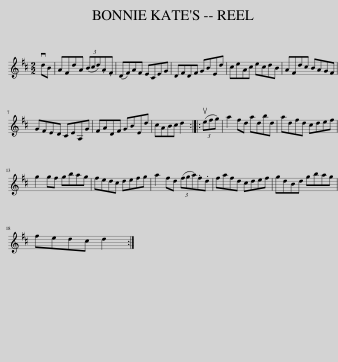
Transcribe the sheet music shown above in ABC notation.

X:1
L:1/8
M:2/2
I:linebreak $
K:D
V:1 treble
V:1
 vdB | AFdA (3(Bcd).A.F | (DF)AF ECEG | DFDF GBEd | ceAc ecdB | %5
 AFdc BAGF |$ GFED CEA,G | FADF GBEd | cABc d2 :: (3(uefg) | %10
 a2 fd adbd | adfd cdef |$ g2 gf gbag | fedc defg | a2 fd (3(fga).f.d | %15
 fafd cdef | gdBd gbag |$ fedc d2 :| %18
